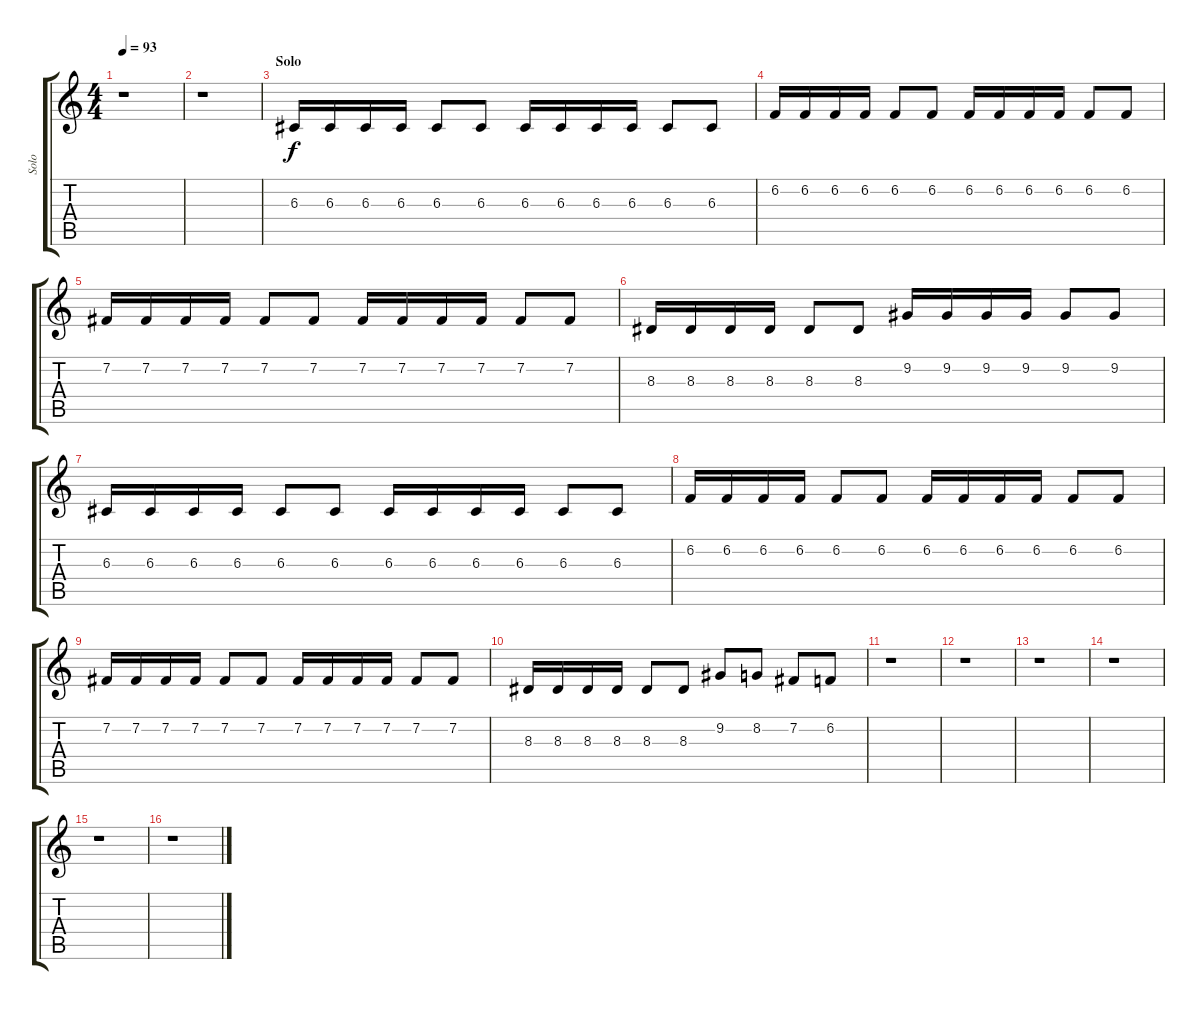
\track ("Solo " "Solo ") {instrument altosax}
\staff {score tabs}
\tuning (E4 B3 G3 D3 A2 E2) {hide}
\ts (4 4)
\tempo 93
\clef g2
\ks c
r.1{dy f} |
r.1 |
\section ("" "Solo")
6.3.16{volume 16 balance 16} 6.3.16 6.3.16 6.3.16 6.3.8 6.3.8 6.3.16 6.3.16 6.3.16 6.3.16 6.3.8 6.3.8 |
6.2.16 6.2.16 6.2.16 6.2.16 6.2.8 6.2.8 6.2.16 6.2.16 6.2.16 6.2.16 6.2.8 6.2.8 |
7.2.16 7.2.16 7.2.16 7.2.16 7.2.8 7.2.8 7.2.16 7.2.16 7.2.16 7.2.16 7.2.8 7.2.8 |
8.3.16 8.3.16 8.3.16 8.3.16 8.3.8 8.3.8 9.2.16 9.2.16 9.2.16 9.2.16 9.2.8 9.2.8 |
6.3.16 6.3.16 6.3.16 6.3.16 6.3.8 6.3.8 6.3.16 6.3.16 6.3.16 6.3.16 6.3.8 6.3.8 |
6.2.16 6.2.16 6.2.16 6.2.16 6.2.8 6.2.8 6.2.16 6.2.16 6.2.16 6.2.16 6.2.8 6.2.8 |
7.2.16 7.2.16 7.2.16 7.2.16 7.2.8 7.2.8 7.2.16 7.2.16 7.2.16 7.2.16 7.2.8 7.2.8 |
8.3.16 8.3.16 8.3.16 8.3.16 8.3.8 8.3.8 9.2.8 8.2.8 7.2.8 6.2.8 |
r.1 |
r.1 |
r.1 |
r.1 |
r.1 |
r.1
